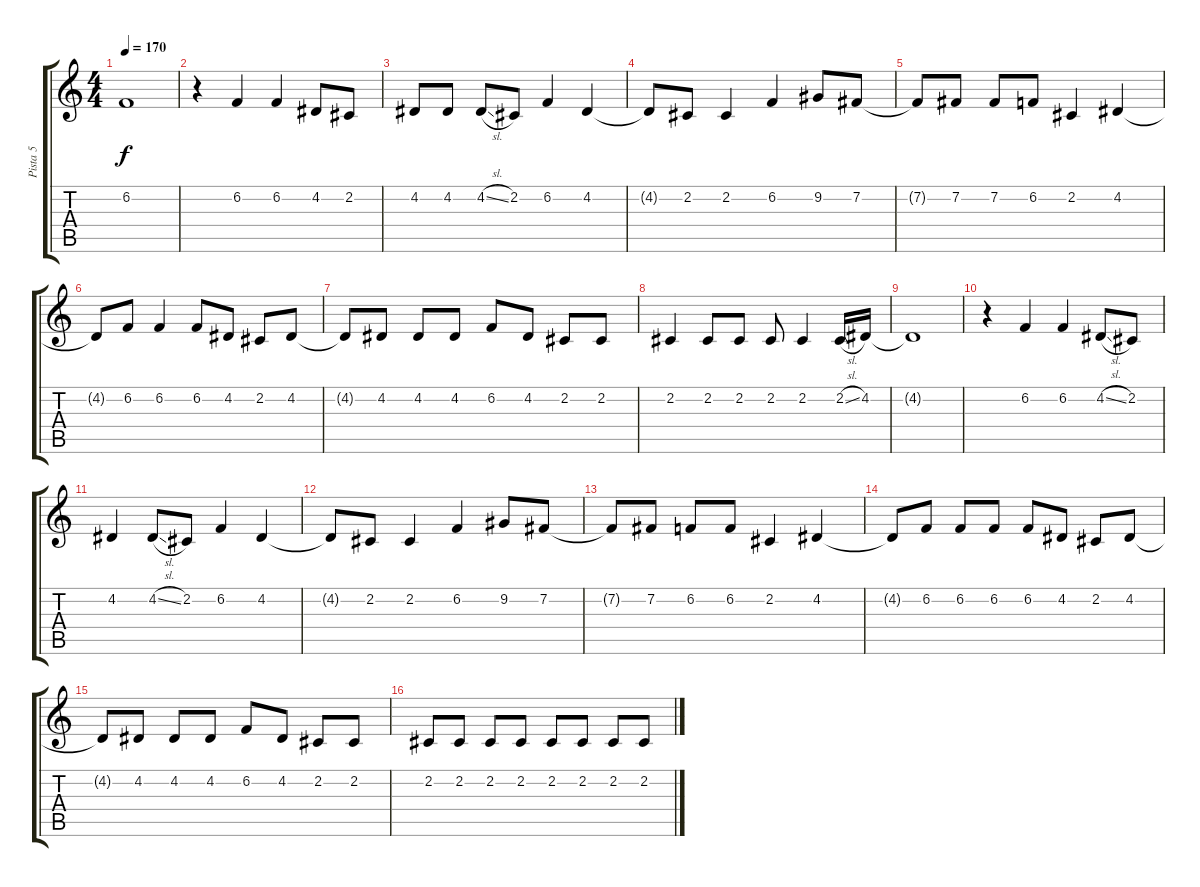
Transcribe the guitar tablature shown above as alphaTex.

\track ("Pista 5" "Pista 5") {instrument electricgrandpiano}
\staff {score tabs}
\tuning (E4 B3 G3 D3 A2 E2) {hide}
\ts (4 4)
\tempo 170
\clef g2
\ks c
6.2{t}.1{dy f} |
r.4 6.2.4 6.2.4 4.2.8 2.2.8 |
4.2.8 4.2.8 4.2{sl}.8 2.2.8 6.2.4 4.2.4 |
4.2{t}.8 2.2.8 2.2.4 6.2.4 9.2.8 7.2.8 |
7.2{t}.8 7.2.8 7.2.8 6.2.8 2.2.4 4.2.4 |
4.2{t}.8 6.2.8 6.2.4 6.2.8 4.2.8 2.2.8 4.2.8 |
4.2{t}.8 4.2.8 4.2.8 4.2.8 6.2.8 4.2.8 2.2.8 2.2.8 |
2.2.4 2.2.8 2.2.8 2.2.8 2.2.4 2.2{sl}.16 4.2.16 |
4.2{t}.1 |
r.4 6.2.4 6.2.4 4.2{sl}.8 2.2.8 |
4.2.4 4.2{sl}.8 2.2.8 6.2.4 4.2.4 |
4.2{t}.8 2.2.8 2.2.4 6.2.4 9.2.8 7.2.8 |
7.2{t}.8 7.2.8 6.2.8 6.2.8 2.2.4 4.2.4 |
4.2{t}.8 6.2.8 6.2.8 6.2.8 6.2.8 4.2.8 2.2.8 4.2.8 |
4.2{t}.8 4.2.8 4.2.8 4.2.8 6.2.8 4.2.8 2.2.8 2.2.8 |
2.2.8 2.2.8 2.2.8 2.2.8 2.2.8 2.2.8 2.2.8 2.2.8
